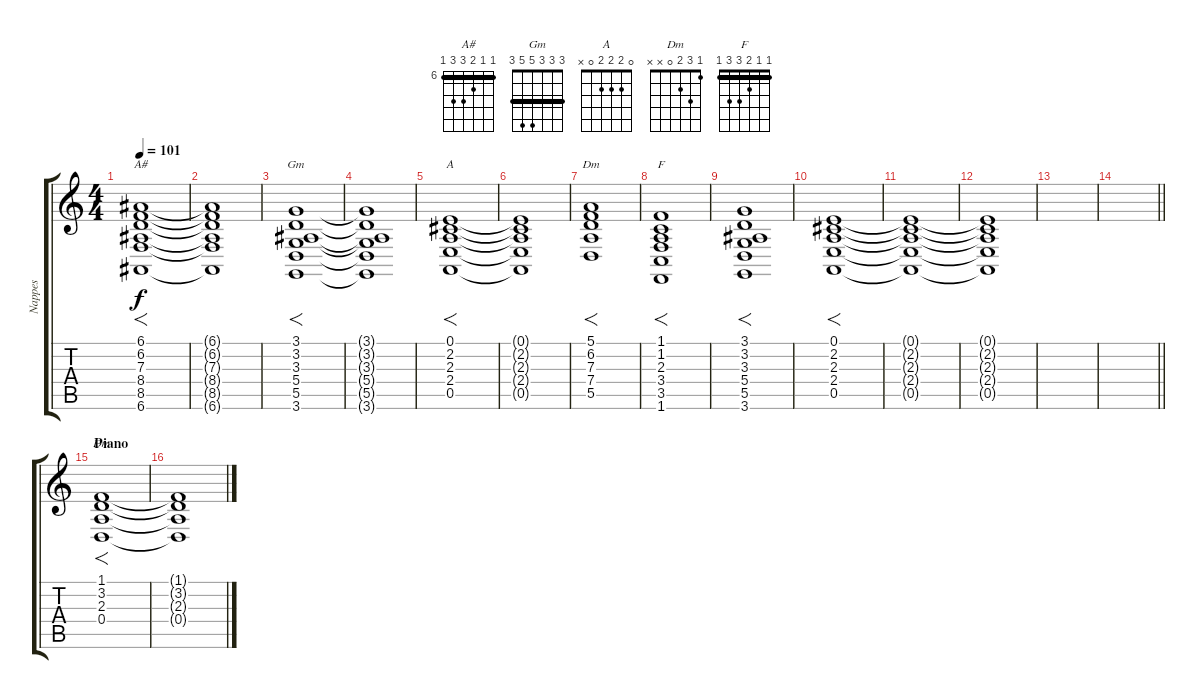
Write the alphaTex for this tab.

\track ("Nappes" "Nappes") {instrument stringensemble2}
\staff {score tabs}
\tuning (E4 B3 G3 D3 A2 E2) {hide}
\chord ("A#" 6 6 7 8 8 6) {firstfret 6 barre 6}
\chord ("Gm" 3 3 3 5 5 3) {barre 3}
\chord ("A" 0 2 2 2 0 x)
\chord ("Dm" 5 6 7 7 5 x) {firstfret 5 barre 5}
\chord ("F" 1 1 2 3 3 1) {barre 1}
\chord ("Dm" 1 3 2 0 x x)
\ts (4 4)
\tempo 101
\clef g2
\ks c
(6.1 6.2 7.3 8.4 8.5 6.6).1{f ch "A#" dy f} |
(6.1{t} 6.2{t} 7.3{t} 8.4{t} 8.5{t} 6.6{t}).1 |
(3.1 3.2 3.3 5.4 5.5 3.6).1{f ch "Gm"} |
(3.1{t} 3.2{t} 3.3{t} 5.4{t} 5.5{t} 3.6{t}).1 |
(0.1 2.2 2.3 2.4 0.5).1{f ch "A"} |
(0.1{t} 2.2{t} 2.3{t} 2.4{t} 0.5{t}).1 |
(5.1 6.2 7.3 7.4 5.5).1{f ch "Dm"} |
(1.1 1.2 2.3 3.4 3.5 1.6).1{f ch "F"} |
(3.1 3.2 3.3 5.4 5.5 3.6).1{f} |
(0.1 2.2 2.3 2.4 0.5).1{f} |
(0.1{t} 2.2{t} 2.3{t} 2.4{t} 0.5{t}).1 |
(0.1{t} 2.2{t} 2.3{t} 2.4{t} 0.5{t}).1 |
|
\barLineRight lightlight
|
\section ("" "Piano")
(1.1 3.2 2.3 0.4).1{f ch "Dm"} |
(1.1{t} 3.2{t} 2.3{t} 0.4{t}).1
